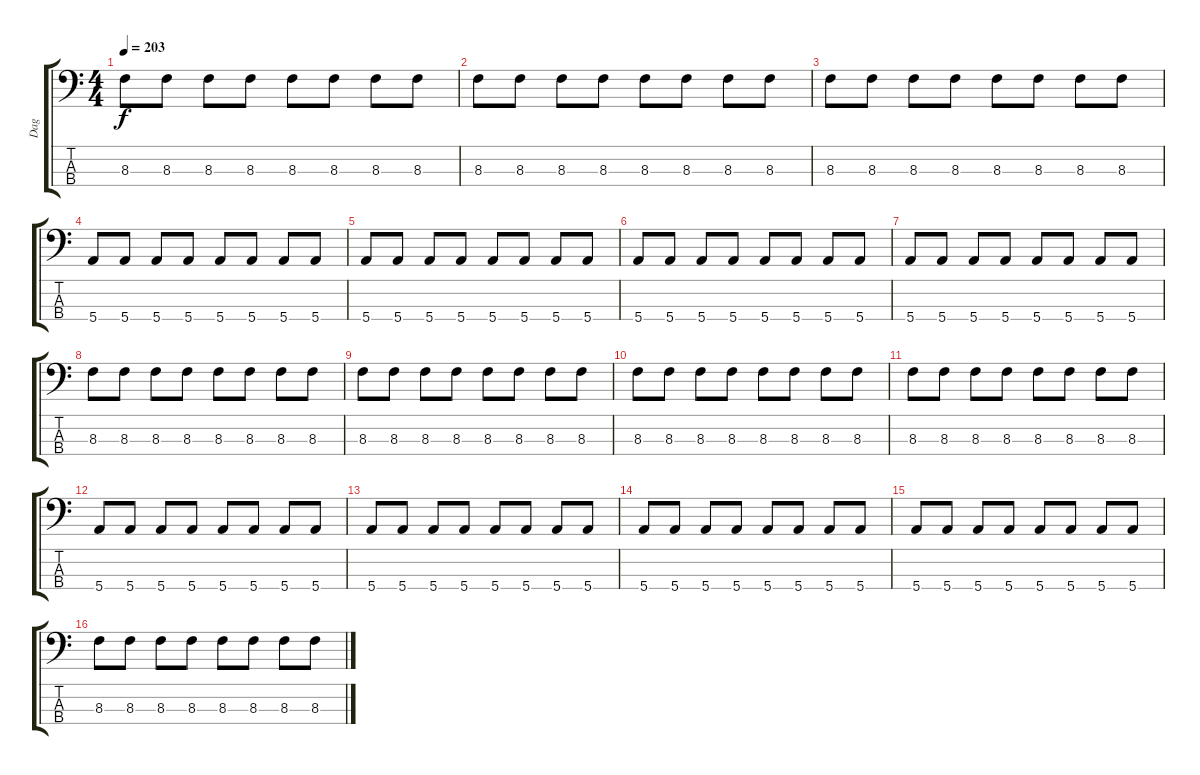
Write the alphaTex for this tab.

\track ("Dag" "Dag") {instrument electricbasspick}
\staff {score tabs}
\tuning (G2 D2 A1 E1) {hide}
\ts (4 4)
\tempo 203
\clef f4
\ks c
8.3.8{dy f} 8.3.8 8.3.8 8.3.8 8.3.8 8.3.8 8.3.8 8.3.8 |
8.3.8 8.3.8 8.3.8 8.3.8 8.3.8 8.3.8 8.3.8 8.3.8 |
8.3.8 8.3.8 8.3.8 8.3.8 8.3.8 8.3.8 8.3.8 8.3.8 |
5.4.8 5.4.8 5.4.8 5.4.8 5.4.8 5.4.8 5.4.8 5.4.8 |
5.4.8 5.4.8 5.4.8 5.4.8 5.4.8 5.4.8 5.4.8 5.4.8 |
5.4.8 5.4.8 5.4.8 5.4.8 5.4.8 5.4.8 5.4.8 5.4.8 |
5.4.8 5.4.8 5.4.8 5.4.8 5.4.8 5.4.8 5.4.8 5.4.8 |
8.3.8 8.3.8 8.3.8 8.3.8 8.3.8 8.3.8 8.3.8 8.3.8 |
8.3.8 8.3.8 8.3.8 8.3.8 8.3.8 8.3.8 8.3.8 8.3.8 |
8.3.8 8.3.8 8.3.8 8.3.8 8.3.8 8.3.8 8.3.8 8.3.8 |
8.3.8 8.3.8 8.3.8 8.3.8 8.3.8 8.3.8 8.3.8 8.3.8 |
5.4.8 5.4.8 5.4.8 5.4.8 5.4.8 5.4.8 5.4.8 5.4.8 |
5.4.8 5.4.8 5.4.8 5.4.8 5.4.8 5.4.8 5.4.8 5.4.8 |
5.4.8 5.4.8 5.4.8 5.4.8 5.4.8 5.4.8 5.4.8 5.4.8 |
5.4.8 5.4.8 5.4.8 5.4.8 5.4.8 5.4.8 5.4.8 5.4.8 |
8.3.8 8.3.8 8.3.8 8.3.8 8.3.8 8.3.8 8.3.8 8.3.8
